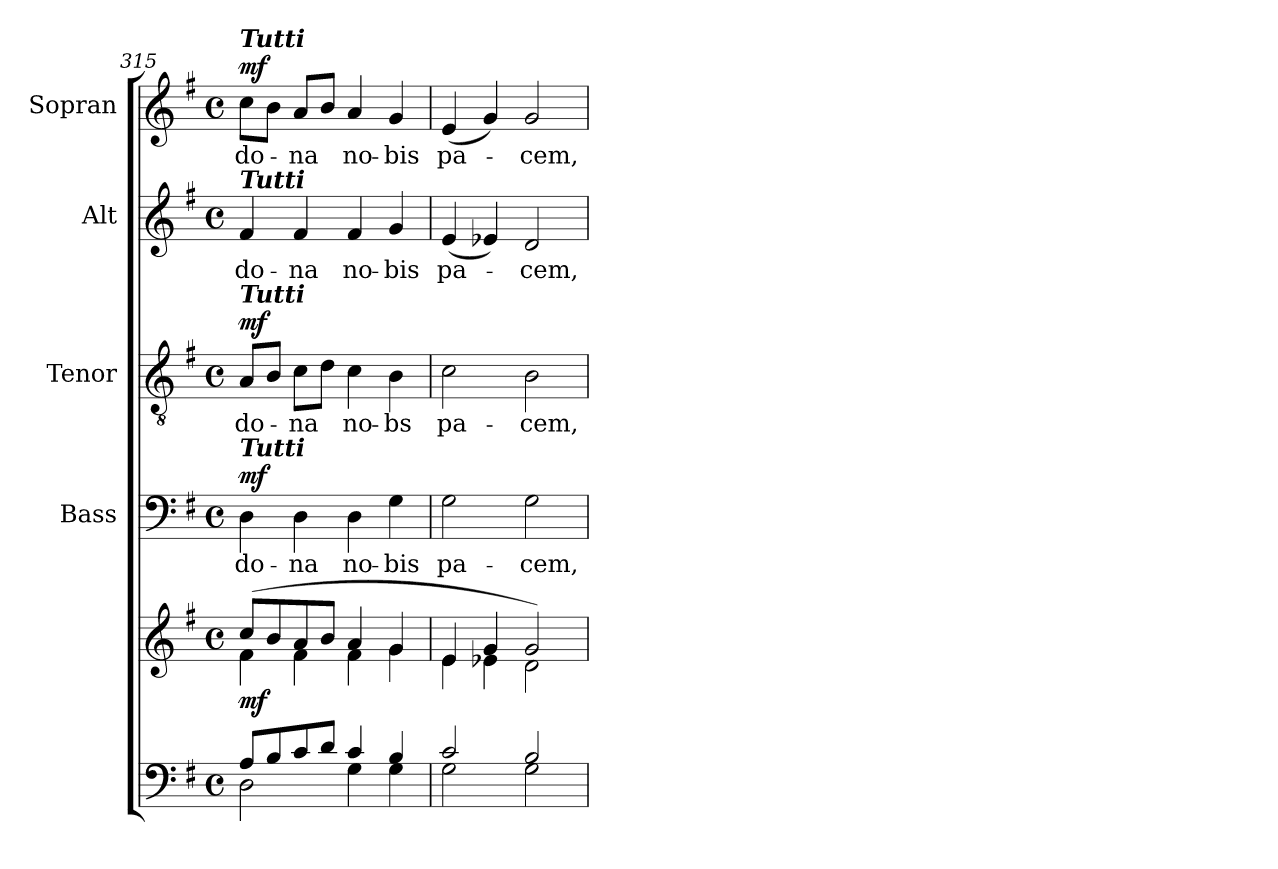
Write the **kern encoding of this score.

**kern	**kern	**dynam	**kern	**text	**dynam	**kern	**text	**dynam	**kern	**text	**kern	**text	**dynam
*part5	*part5	*part5	*part4	*part4	*part4	*part3	*part3	*part3	*part2	*part2	*part1	*part1	*part1
*staff6	*staff5	*staff5/6	*staff4	*staff4	*staff4	*staff3	*staff3	*staff3	*staff2	*staff2	*staff1	*staff1	*staff1
*	*	*	*I"Bass	*	*	*I"Tenor	*	*	*I"Alt	*	*I"Sopran	*	*
*	*	*	*I'B.	*	*	*I'T.	*	*	*I'A.	*	*I'S.	*	*
*clefF4	*clefG2	*	*clefF4	*	*	*clefGv2	*	*	*clefG2	*	*clefG2	*	*
*k[f#]	*k[f#]	*	*k[f#]	*	*	*k[f#]	*	*	*k[f#]	*	*k[f#]	*	*
*G:	*G:	*	*G:	*	*	*G:	*	*	*G:	*	*G:	*	*
*M4/4	*M4/4	*	*M4/4	*	*	*M4/4	*	*	*M4/4	*	*M4/4	*	*
*met(c)	*met(c)	*	*met(c)	*	*	*met(c)	*	*	*met(c)	*	*met(c)	*	*
=315	=315	=315	=315	=315	=315	=315	=315	=315	=315	=315	=315	=315	=315
*^	*^	*	*	*	*	*	*	*	*	*	*	*	*
!	!	!	!	!	!	!	!	!	!	!	!	!	!LO:TX:a:Bi:t=Tutti	!	!
!	!	!	!	!	!	!	!	!	!	!	!LO:TX:a:Bi:t=Tutti	!	!	!	!
!	!	!	!	!	!	!	!	!LO:TX:a:Bi:t=Tutti	!	!	!	!	!	!	!
!	!	!	!	!	!LO:TX:a:Bi:t=Tutti	!	!	!	!	!	!	!	!	!	!
!	!	!	!	!LO:DY:b	!	!LO:LY:b	!LO:DY:a	!	!LO:LY:b	!LO:DY:a	!	!LO:LY:b	!	!LO:LY:b	!LO:DY:a
8A/L	2D\	(>8cc/L	4f#\	mf	4D\	do-	mf	8A/L	do-	mf	4f#/	do-	8cc\L	do-	mf
8B/	.	8b/	.	.	.	.	.	8B/J	.	.	.	.	8b\J	.	.
!	!	!	!	!	!	!LO:LY:b	!	!	!LO:LY:b	!	!	!LO:LY:b	!	!LO:LY:b	!
8c/	.	8a/	4f#\	.	4D\	-na	.	8c\L	-na	.	4f#/	-na	8a/L	-na	.
8d/J	.	8b/J	.	.	.	.	.	8d\J	.	.	.	.	8b/J	.	.
!	!	!	!	!	!	!LO:LY:b	!	!	!LO:LY:b	!	!	!LO:LY:b	!	!LO:LY:b	!
4c/	4G\	4a/	4f#\	.	4D\	no-	.	4c\	no-	.	4f#/	no-	4a/	no-	.
!	!	!	!	!	!	!LO:LY:b	!	!	!LO:LY:b	!	!	!LO:LY:b	!	!LO:LY:b	!
4B/	4G\	4g/	4g\	.	4G\	-bis	.	4B\	-bs	.	4g/	-bis	4g/	-bis	.
=316	=316	=316	=316	=316	=316	=316	=316	=316	=316	=316	=316	=316	=316	=316	=316
!	!	!	!	!	!	!LO:LY:b	!	!	!LO:LY:b	!	!	!LO:LY:b	!	!LO:LY:b	!
2c/	2G\	4e/	4e\	.	2G\	pa-	.	2c\	pa-	.	(<4e/	pa-	(<4e/	pa-	.
.	.	4g/	4e-X\	.	.	.	.	.	.	.	4e-X/)	.	4g/)	.	.
!	!	!	!	!	!	!LO:LY:b	!	!	!LO:LY:b	!	!	!LO:LY:b	!	!LO:LY:b	!
2B/	2G\	2g/)	2d\	.	2G\	-cem,	.	2B\	-cem,	.	2d/	-cem,	2g/	-cem,	.
*v	*v	*	*	*	*	*	*	*	*	*	*	*	*	*	*
*	*v	*v	*	*	*	*	*	*	*	*	*	*	*	*
=	=	=	=	=	=	=	=	=	=	=	=	=	=
*-	*-	*-	*-	*-	*-	*-	*-	*-	*-	*-	*-	*-	*-
